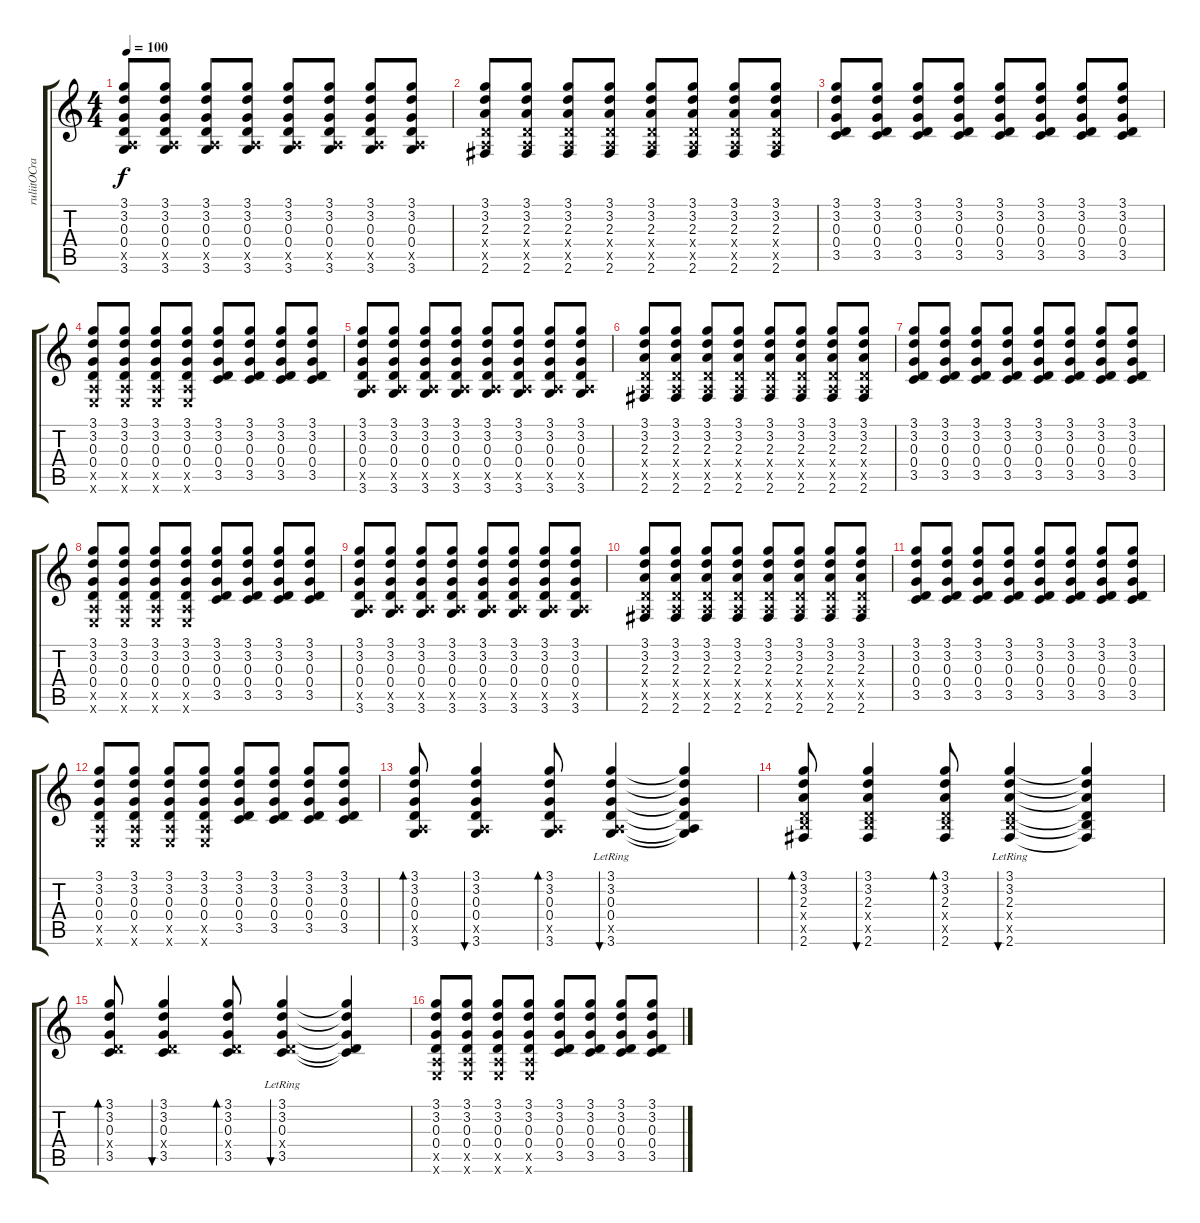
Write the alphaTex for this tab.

\track ("ruliitOCrack!" "ruliitOCra") {instrument acousticguitarsteel}
\staff {score tabs}
\tuning (E4 B3 G3 D3 A2 E2) {hide}
\ts (4 4)
\tempo 100
\clef g2
\ks c
(3.1 3.2 0.3 0.4 0.5{x} 3.6).8{dy f} (3.1 3.2 0.3 0.4 0.5{x} 3.6).8 (3.1 3.2 0.3 0.4 0.5{x} 3.6).8 (3.1 3.2 0.3 0.4 0.5{x} 3.6).8 (3.1 3.2 0.3 0.4 0.5{x} 3.6).8 (3.1 3.2 0.3 0.4 0.5{x} 3.6).8 (3.1 3.2 0.3 0.4 0.5{x} 3.6).8 (3.1 3.2 0.3 0.4 0.5{x} 3.6).8 |
(3.1 3.2 2.3 0.4{x} 0.5{x} 2.6).8 (3.1 3.2 2.3 0.4{x} 0.5{x} 2.6).8 (3.1 3.2 2.3 0.4{x} 0.5{x} 2.6).8 (3.1 3.2 2.3 0.4{x} 0.5{x} 2.6).8 (3.1 3.2 2.3 0.4{x} 0.5{x} 2.6).8 (3.1 3.2 2.3 0.4{x} 0.5{x} 2.6).8 (3.1 3.2 2.3 0.4{x} 0.5{x} 2.6).8 (3.1 3.2 2.3 0.4{x} 0.5{x} 2.6).8 |
(3.1 3.2 0.3 0.4 3.5).8 (3.1 3.2 0.3 0.4 3.5).8 (3.1 3.2 0.3 0.4 3.5).8 (3.1 3.2 0.3 0.4 3.5).8 (3.1 3.2 0.3 0.4 3.5).8 (3.1 3.2 0.3 0.4 3.5).8 (3.1 3.2 0.3 0.4 3.5).8 (3.1 3.2 0.3 0.4 3.5).8 |
(3.1 3.2 0.3 0.4 0.5{x} 0.6{x}).8 (3.1 3.2 0.3 0.4 0.5{x} 0.6{x}).8 (3.1 3.2 0.3 0.4 0.5{x} 0.6{x}).8 (3.1 3.2 0.3 0.4 0.5{x} 0.6{x}).8 (3.1 3.2 0.3 0.4 3.5).8 (3.1 3.2 0.3 0.4 3.5).8 (3.1 3.2 0.3 0.4 3.5).8 (3.1 3.2 0.3 0.4 3.5).8 |
(3.1 3.2 0.3 0.4 0.5{x} 3.6).8 (3.1 3.2 0.3 0.4 0.5{x} 3.6).8 (3.1 3.2 0.3 0.4 0.5{x} 3.6).8 (3.1 3.2 0.3 0.4 0.5{x} 3.6).8 (3.1 3.2 0.3 0.4 0.5{x} 3.6).8 (3.1 3.2 0.3 0.4 0.5{x} 3.6).8 (3.1 3.2 0.3 0.4 0.5{x} 3.6).8 (3.1 3.2 0.3 0.4 0.5{x} 3.6).8 |
(3.1 3.2 2.3 0.4{x} 0.5{x} 2.6).8 (3.1 3.2 2.3 0.4{x} 0.5{x} 2.6).8 (3.1 3.2 2.3 0.4{x} 0.5{x} 2.6).8 (3.1 3.2 2.3 0.4{x} 0.5{x} 2.6).8 (3.1 3.2 2.3 0.4{x} 0.5{x} 2.6).8 (3.1 3.2 2.3 0.4{x} 0.5{x} 2.6).8 (3.1 3.2 2.3 0.4{x} 0.5{x} 2.6).8 (3.1 3.2 2.3 0.4{x} 0.5{x} 2.6).8 |
(3.1 3.2 0.3 0.4 3.5).8 (3.1 3.2 0.3 0.4 3.5).8 (3.1 3.2 0.3 0.4 3.5).8 (3.1 3.2 0.3 0.4 3.5).8 (3.1 3.2 0.3 0.4 3.5).8 (3.1 3.2 0.3 0.4 3.5).8 (3.1 3.2 0.3 0.4 3.5).8 (3.1 3.2 0.3 0.4 3.5).8 |
(3.1 3.2 0.3 0.4 0.5{x} 0.6{x}).8 (3.1 3.2 0.3 0.4 0.5{x} 0.6{x}).8 (3.1 3.2 0.3 0.4 0.5{x} 0.6{x}).8 (3.1 3.2 0.3 0.4 0.5{x} 0.6{x}).8 (3.1 3.2 0.3 0.4 3.5).8 (3.1 3.2 0.3 0.4 3.5).8 (3.1 3.2 0.3 0.4 3.5).8 (3.1 3.2 0.3 0.4 3.5).8 |
(3.1 3.2 0.3 0.4 0.5{x} 3.6).8 (3.1 3.2 0.3 0.4 0.5{x} 3.6).8 (3.1 3.2 0.3 0.4 0.5{x} 3.6).8 (3.1 3.2 0.3 0.4 0.5{x} 3.6).8 (3.1 3.2 0.3 0.4 0.5{x} 3.6).8 (3.1 3.2 0.3 0.4 0.5{x} 3.6).8 (3.1 3.2 0.3 0.4 0.5{x} 3.6).8 (3.1 3.2 0.3 0.4 0.5{x} 3.6).8 |
(3.1 3.2 2.3 0.4{x} 0.5{x} 2.6).8 (3.1 3.2 2.3 0.4{x} 0.5{x} 2.6).8 (3.1 3.2 2.3 0.4{x} 0.5{x} 2.6).8 (3.1 3.2 2.3 0.4{x} 0.5{x} 2.6).8 (3.1 3.2 2.3 0.4{x} 0.5{x} 2.6).8 (3.1 3.2 2.3 0.4{x} 0.5{x} 2.6).8 (3.1 3.2 2.3 0.4{x} 0.5{x} 2.6).8 (3.1 3.2 2.3 0.4{x} 0.5{x} 2.6).8 |
(3.1 3.2 0.3 0.4 3.5).8 (3.1 3.2 0.3 0.4 3.5).8 (3.1 3.2 0.3 0.4 3.5).8 (3.1 3.2 0.3 0.4 3.5).8 (3.1 3.2 0.3 0.4 3.5).8 (3.1 3.2 0.3 0.4 3.5).8 (3.1 3.2 0.3 0.4 3.5).8 (3.1 3.2 0.3 0.4 3.5).8 |
(3.1 3.2 0.3 0.4 0.5{x} 0.6{x}).8 (3.1 3.2 0.3 0.4 0.5{x} 0.6{x}).8 (3.1 3.2 0.3 0.4 0.5{x} 0.6{x}).8 (3.1 3.2 0.3 0.4 0.5{x} 0.6{x}).8 (3.1 3.2 0.3 0.4 3.5).8 (3.1 3.2 0.3 0.4 3.5).8 (3.1 3.2 0.3 0.4 3.5).8 (3.1 3.2 0.3 0.4 3.5).8 |
(3.1 3.2 0.3 0.4 0.5{x} 3.6).8{bd 60} (3.1 3.2 0.3 0.4 0.5{x} 3.6).4{bu 60} (3.1 3.2 0.3 0.4 0.5{x} 3.6).8{bd 60} (3.1{lr} 3.2{lr} 0.3{lr} 0.4{lr} 0.5{x} 3.6{lr}).4{bu 60} (3.1{t} 3.2{t} 0.3{t} 0.4{t} 0.5{t} 3.6{t}).4 |
(3.1 3.2 2.3 0.4{x} 2.5{x} 2.6).8{bd 60} (3.1 3.2 2.3 0.4{x} 2.5{x} 2.6).4{bu 60} (3.1 3.2 2.3 0.4{x} 2.5{x} 2.6).8{bd 60} (3.1{lr} 3.2{lr} 2.3{lr} 0.4{x} 2.5{x} 2.6{lr}).4{bu 60} (3.1{t} 3.2{t} 2.3{t} 0.4{t} 2.5{t} 2.6{t}).4 |
(3.1 3.2 0.3 0.4{x} 3.5).8{bd 60} (3.1 3.2 0.3 0.4{x} 3.5).4{bu 60} (3.1 3.2 0.3 0.4{x} 3.5).8{bd 60} (3.1{lr} 3.2{lr} 0.3{lr} 0.4{x} 3.5{lr}).4{bu 60} (3.1{t} 3.2{t} 0.3{t} 0.4{t} 3.5{t}).4 |
(3.1 3.2 0.3 0.4 0.5{x} 0.6{x}).8 (3.1 3.2 0.3 0.4 0.5{x} 0.6{x}).8 (3.1 3.2 0.3 0.4 0.5{x} 0.6{x}).8 (3.1 3.2 0.3 0.4 0.5{x} 0.6{x}).8 (3.1 3.2 0.3 0.4 3.5).8 (3.1 3.2 0.3 0.4 3.5).8 (3.1 3.2 0.3 0.4 3.5).8 (3.1 3.2 0.3 0.4 3.5).8
